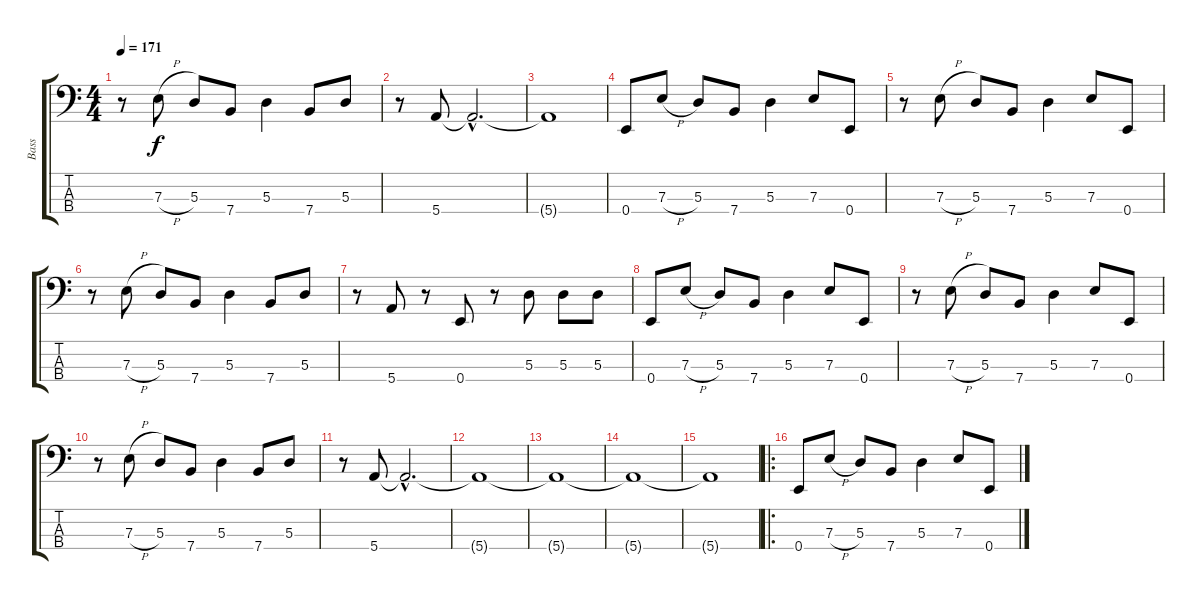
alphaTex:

\track ("Bass" "Bass") {instrument electricbasspick}
\staff {score tabs}
\tuning (G2 D2 A1 E1) {hide}
\ts (4 4)
\tempo 171
\clef f4
\ks c
r.8{dy f} 7.3{h}.8 5.3.8 7.4.8 5.3.4 7.4.8 5.3.8 |
r.8 5.4.8 5.4{hac t}.2{d} |
5.4{t}.1 |
0.4.8 7.3{h}.8 5.3.8 7.4.8 5.3.4 7.3.8 0.4.8 |
r.8 7.3{h}.8 5.3.8 7.4.8 5.3.4 7.3.8 0.4.8 |
r.8 7.3{h}.8 5.3.8 7.4.8 5.3.4 7.4.8 5.3.8 |
r.8 5.4.8 r.8 0.4.8 r.8 5.3.8 5.3.8 5.3.8 |
0.4.8 7.3{h}.8 5.3.8 7.4.8 5.3.4 7.3.8 0.4.8 |
r.8 7.3{h}.8 5.3.8 7.4.8 5.3.4 7.3.8 0.4.8 |
r.8 7.3{h}.8 5.3.8 7.4.8 5.3.4 7.4.8 5.3.8 |
r.8 5.4.8 5.4{hac t}.2{d} |
5.4{t}.1 |
5.4{t}.1 |
5.4{t}.1 |
5.4{t}.1 |
\ro
0.4.8 7.3{h}.8 5.3.8 7.4.8 5.3.4 7.3.8 0.4.8
